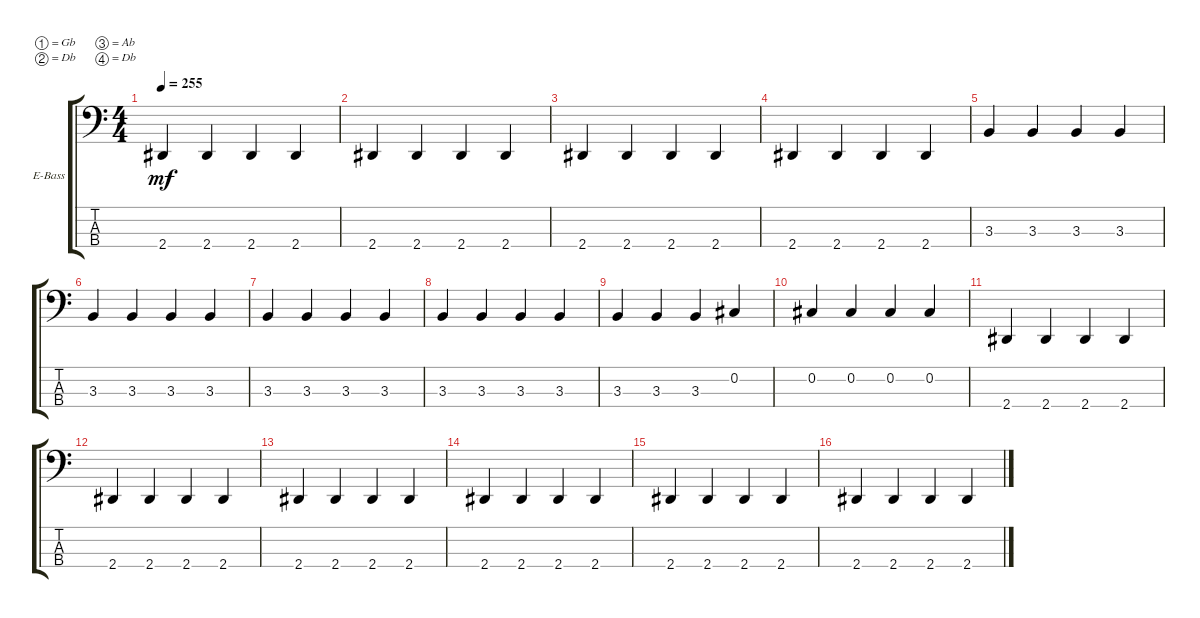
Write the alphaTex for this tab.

\bracketExtendMode groupsimilarinstruments
\firstSystemTrackNameOrientation horizontal
\otherSystemsTrackNameOrientation horizontal
\track ("Bass" "E-Bass") {instrument electricbassfinger}
\staff {score tabs}
\tuning (Gb2 Db2 Ab1 Db1)
\ts (4 4)
\tempo 255
\clef f4
\ks c
2.4.4{dy mf} 2.4.4 2.4.4 2.4.4 |
2.4.4 2.4.4 2.4.4 2.4.4 |
2.4.4 2.4.4 2.4.4 2.4.4 |
2.4.4 2.4.4 2.4.4 2.4.4 |
3.3.4 3.3.4 3.3.4 3.3.4 |
3.3.4 3.3.4 3.3.4 3.3.4 |
3.3.4 3.3.4 3.3.4 3.3.4 |
3.3.4 3.3.4 3.3.4 3.3.4 |
3.3.4 3.3.4 3.3.4 0.2.4 |
0.2.4 0.2.4 0.2.4 0.2.4 |
2.4.4 2.4.4 2.4.4 2.4.4 |
2.4.4 2.4.4 2.4.4 2.4.4 |
2.4.4 2.4.4 2.4.4 2.4.4 |
2.4.4 2.4.4 2.4.4 2.4.4 |
2.4.4 2.4.4 2.4.4 2.4.4 |
2.4.4 2.4.4 2.4.4 2.4.4
